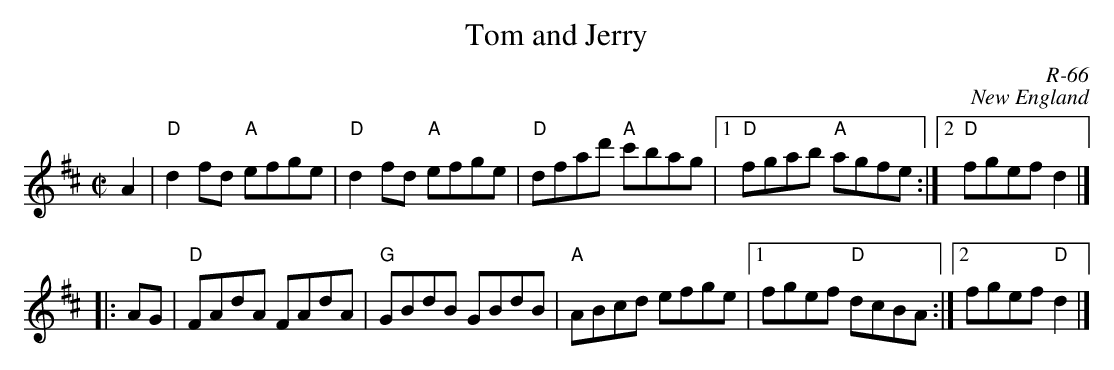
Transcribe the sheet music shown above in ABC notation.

X:1
T: Tom and Jerry
C: R-66
C: New England
M: C|
K: D
A2| "D"d2fd "A"efge| "D"d2fd "A"efge| "D"dfad' "A"c'bag|1 "D"fgab "A"agfe:|2 "D"fgef d2|]
|: \
AG| "D"FAdA FAdA| "G"GBdB GBdB| "A"ABcd efge|1 fgef "D"dcBA:|2 fgef "D"d2|]
